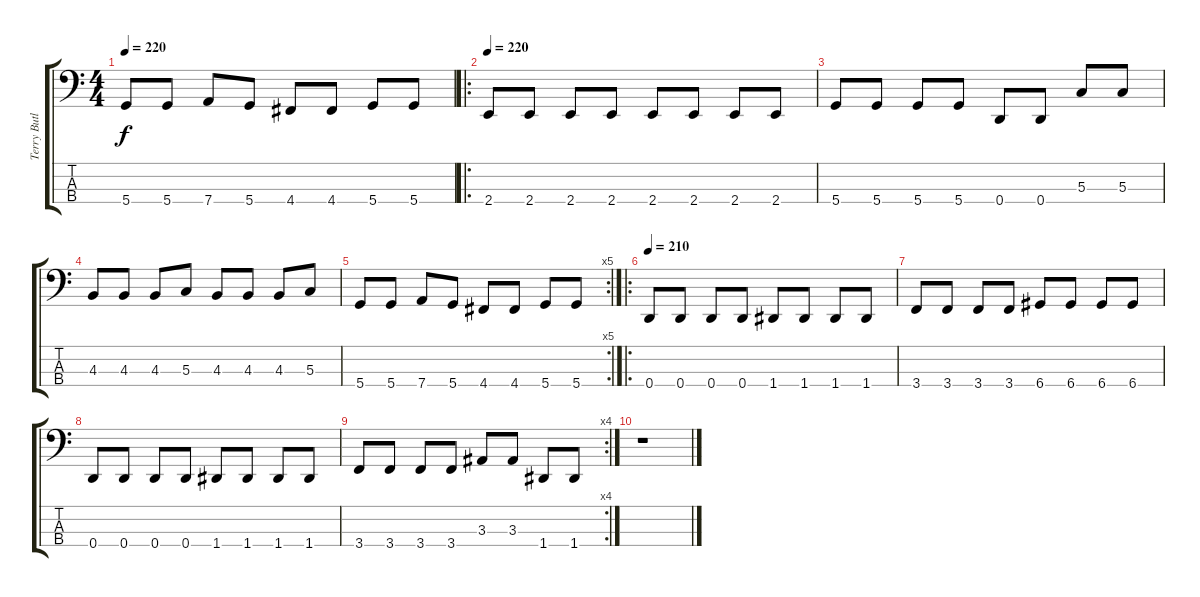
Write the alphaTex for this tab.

\track ("Terry Butler" "Terry Butl") {instrument electricbasspick}
\staff {score tabs}
\tuning (F2 C2 G1 D1) {hide}
\ts (4 4)
\tempo 220
\clef f4
\ks c
5.4.8{dy f} 5.4.8 7.4.8 5.4.8 4.4.8 4.4.8 5.4.8 5.4.8 |
\ro
\tempo 220
2.4.8 2.4.8 2.4.8 2.4.8 2.4.8 2.4.8 2.4.8 2.4.8 |
5.4.8 5.4.8 5.4.8 5.4.8 0.4.8 0.4.8 5.3.8 5.3.8 |
4.3.8 4.3.8 4.3.8 5.3.8 4.3.8 4.3.8 4.3.8 5.3.8 |
\rc 5
5.4.8 5.4.8 7.4.8 5.4.8 4.4.8 4.4.8 5.4.8 5.4.8 |
\ro
\tempo 210
0.4.8 0.4.8 0.4.8 0.4.8 1.4.8 1.4.8 1.4.8 1.4.8 |
3.4.8 3.4.8 3.4.8 3.4.8 6.4.8 6.4.8 6.4.8 6.4.8 |
0.4.8 0.4.8 0.4.8 0.4.8 1.4.8 1.4.8 1.4.8 1.4.8 |
\rc 4
3.4.8 3.4.8 3.4.8 3.4.8 3.3.8 3.3.8 1.4.8 1.4.8 |
r.1
